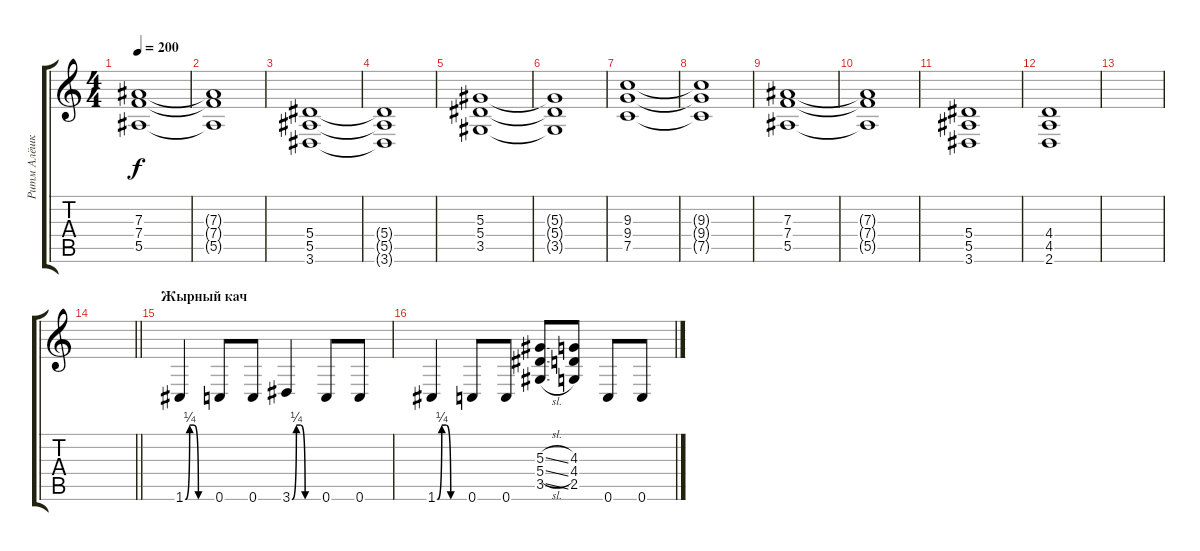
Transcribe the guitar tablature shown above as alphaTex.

\track ("Ритм Алёшка" "Ритм Алёшк") {instrument distortionguitar}
\staff {score tabs}
\tuning (C4 G3 Eb3 Bb2 F2 C2) {hide}
\ts (4 4)
\tempo 200
\clef g2
\ks c
(7.3 7.4 5.5).1{dy f} |
(7.3{t} 7.4{t} 5.5{t}).1 |
(5.4 5.5 3.6).1 |
(5.4{t} 5.5{t} 3.6{t}).1 |
(5.3 5.4 3.5).1 |
(5.3{t} 5.4{t} 3.5{t}).1 |
(9.3 9.4 7.5).1 |
(9.3{t} 9.4{t} 7.5{t}).1 |
(7.3 7.4 5.5).1 |
(7.3{t} 7.4{t} 5.5{t}).1 |
(5.4 5.5 3.6).1 |
(4.4 4.5 2.6).1 |
|
\barLineRight lightlight
|
\section ("" "Жырный кач")
1.6{be (custom 0 0 10 1 20 1 30 0 60 0)}.4 0.6.8 0.6.8 3.6{be (custom 0 0 10 1 20 1 30 0 60 0)}.4 0.6.8 0.6.8 |
1.6{be (custom 0 0 10 1 20 1 30 0 60 0)}.4 0.6.8 0.6.8 (5.3{sl} 5.4{sl} 3.5{sl}).8 (4.3 4.4 2.5).8 0.6.8 0.6.8
